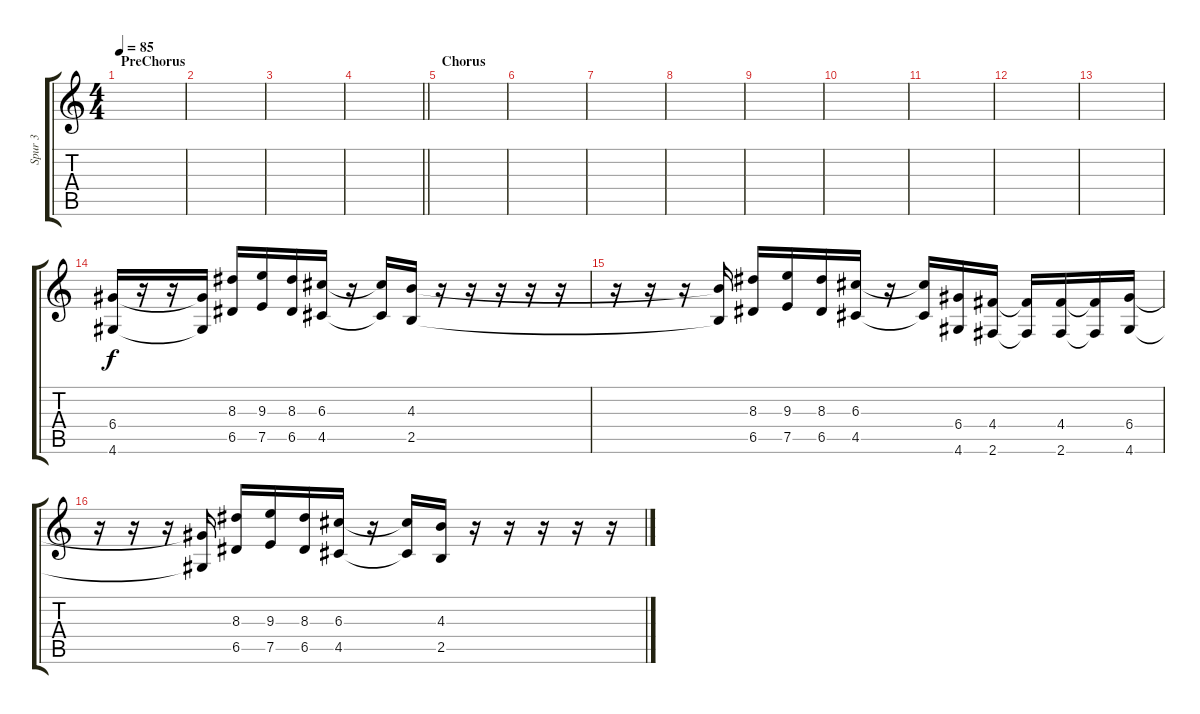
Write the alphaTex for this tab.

\track ("Spur 3" "Spur 3") {instrument distortionguitar}
\staff {score tabs}
\tuning (E4 B3 G3 D3 A2 E2) {hide}
\ts (4 4)
\section ("" "PreChorus")
\tempo 85
\clef g2
\ks c
|
|
|
\barLineRight lightlight
|
\section ("" "Chorus")
|
|
|
|
|
|
|
|
|
(6.4 4.6).16 r.16 r.16 (6.4{t} 4.6{t}).16 (8.3 6.5).16 (9.3 7.5).16 (8.3 6.5).16 (6.3 4.5).16 r.16 (6.3{t} 4.5{t}).16 (4.3 2.5).16 r.16 r.16 r.16 r.16 r.16 |
r.16 r.16 r.16 (4.3{t} 2.5{t}).16 (8.3 6.5).16 (9.3 7.5).16 (8.3 6.5).16 (6.3 4.5).16 r.16 (6.3{t} 4.5{t}).16 (6.4 4.6).16 (4.4 2.6).16 (4.4{t} 2.6{t}).16 (4.4 2.6).16 (4.4{t} 2.6{t}).16 (6.4 4.6).16 |
r.16 r.16 r.16 (6.4{t} 4.6{t}).16 (8.3 6.5).16 (9.3 7.5).16 (8.3 6.5).16 (6.3 4.5).16 r.16 (6.3{t} 4.5{t}).16 (4.3 2.5).16 r.16 r.16 r.16 r.16 r.16
